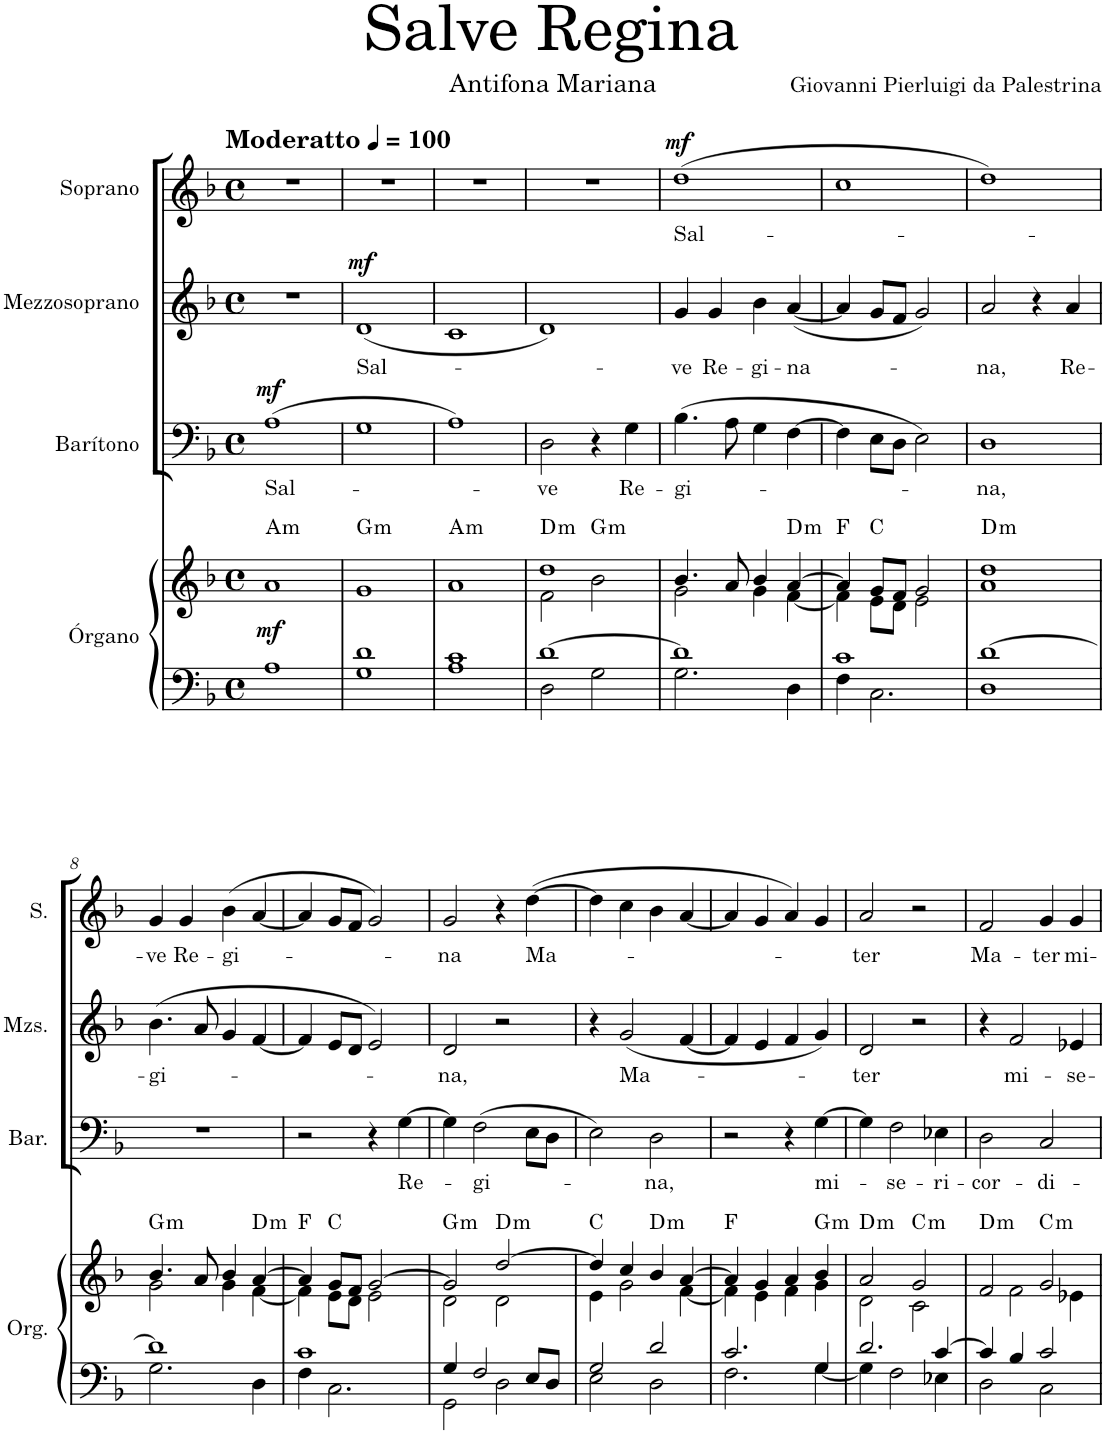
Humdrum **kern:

**kern	**kern	**dynam	**harte	**kern	**text	**dynam	**kern	**text	**dynam	**kern	**text	**dynam
*part4	*part4	*part4	*part4	*part3	*part3	*part3	*part2	*part2	*part2	*part1	*part1	*part1
*staff5	*staff4	*staff4/5	*	*staff3	*staff3	*staff3	*staff2	*staff2	*staff2	*staff1	*staff1	*staff1
*I"Órgano	*	*	*	*I"Barítono	*	*	*I"Mezzosoprano	*	*	*I"Soprano	*	*
*	*	*	*	*I'Bar.	*	*	*I'Mzs.	*	*	*I'S.	*	*
*clefF4	*clefG2	*	*	*clefF4	*	*	*clefG2	*	*	*clefG2	*	*
*k[b-]	*k[b-]	*	*	*k[b-]	*	*	*k[b-]	*	*	*k[b-]	*	*
*M4/4	*M4/4	*	*	*M4/4	*	*	*M4/4	*	*	*M4/4	*	*
*met(c)	*met(c)	*	*	*met(c)	*	*	*met(c)	*	*	*met(c)	*	*
*MM100	*MM100	*	*	*MM100	*	*	*MM100	*	*	*MM100	*	*
=1	=1	=1	=1	=1	=1	=1	=1	=1	=1	=1	=1	=1
!	!	!	!	!	!	!	!	!	!	!LO:TX:a:B:t=Moderatto	!	!
!	!	!LO:DY:b	!LO:H:kt=m	!	!LO:LY:b	!LO:DY:a	!	!	!	!	!	!
1A	1a	mf	A:min	(1A	Sal-	mf	1r	.	.	1r	.	.
=2	=2	=2	=2	=2	=2	=2	=2	=2	=2	=2	=2	=2
!	!	!	!LO:H:kt=m	!	!	!	!	!LO:LY:b	!LO:DY:a	!	!	!
1G 1d	1g	.	G:min	1G	.	.	(1d	Sal-	mf	1r	.	.
=3	=3	=3	=3	=3	=3	=3	=3	=3	=3	=3	=3	=3
!	!	!	!LO:H:kt=m	!	!	!	!	!	!	!	!	!
1A 1c	1a	.	A:min	1A)	.	.	1c	.	.	1r	.	.
=4	=4	=4	=4	=4	=4	=4	=4	=4	=4	=4	=4	=4
*^	*^	*	*	*	*	*	*	*	*	*	*	*
!	!	!	!	!	!LO:H:kt=m	!	!LO:LY:b	!	!	!	!	!	!	!
[1d	2D\	1dd	2f\	.	D:min	2D\	-ve	.	1d)	.	.	1r	.	.
!	!	!	!	!	!LO:H:kt=m	!	!	!	!	!	!	!	!	!
.	2G\	.	2b-\	.	G:min	4r	.	.	.	.	.	.	.	.
!	!	!	!	!	!	!	!LO:LY:b	!	!	!	!	!	!	!
.	.	.	.	.	.	4G\	Re-	.	.	.	.	.	.	.
=5	=5	=5	=5	=5	=5	=5	=5	=5	=5	=5	=5	=5	=5	=5
!	!	!	!	!	!	!	!LO:LY:b	!	!	!LO:LY:b	!	!	!LO:LY:b	!LO:DY:a
1d]	2.G\	4.b-/	2g\	.	.	(4.B-\	-gi-	.	4g/	-ve	.	(1dd	Sal-	mf
!	!	!	!	!	!	!	!	!	!	!LO:LY:b	!	!	!	!
.	.	.	.	.	.	.	.	.	4g/	Re-	.	.	.	.
.	.	8a/	.	.	.	8A\	.	.	.	.	.	.	.	.
!	!	!	!	!	!	!	!	!	!	!LO:LY:b	!	!	!	!
.	.	4b-/	4g\	.	.	4G\	.	.	4b-\	-gi-	.	.	.	.
!	!	!	!	!	!LO:H:kt=m	!	!	!	!	!LO:LY:b	!	!	!	!
.	4D\	[4a/	[4f\	.	D:min	[4F\	.	.	([4a/	-na-	.	.	.	.
=6	=6	=6	=6	=6	=6	=6	=6	=6	=6	=6	=6	=6	=6	=6
1c	4F\	4a/]	4f\]	.	F:maj	4F\]	.	.	4a/]	.	.	1cc	.	.
.	2.C\	8g/L	8e\L	.	C:maj	8E\L	.	.	8g/L	.	.	.	.	.
.	.	8f/J	8d\J	.	.	8D\J	.	.	8f/J	.	.	.	.	.
.	.	2g/	2e\	.	.	2E\)	.	.	2g/)	.	.	.	.	.
=7	=7	=7	=7	=7	=7	=7	=7	=7	=7	=7	=7	=7	=7	=7
!	!	!	!	!	!LO:H:kt=m	!	!LO:LY:b	!	!	!LO:LY:b	!	!	!	!
[1d	1D	1dd	1a	.	D:min	1D	-na,	.	2a/	-na,	.	1dd)	.	.
.	.	.	.	.	.	.	.	.	4r	.	.	.	.	.
!	!	!	!	!	!	!	!	!	!	!LO:LY:b	!	!	!	!
.	.	.	.	.	.	.	.	.	4a/	Re-	.	.	.	.
!!LO:LB:g=z
=8	=8	=8	=8	=8	=8	=8	=8	=8	=8	=8	=8	=8	=8	=8
!	!	!	!	!	!LO:H:kt=m	!	!	!	!	!LO:LY:b	!	!	!LO:LY:b	!
1d]	2.G\	4.b-/	2g\	.	G:min	1r	.	.	(4.b-\	-gi-	.	4g/	-ve	.
!	!	!	!	!	!	!	!	!	!	!	!	!	!LO:LY:b	!
.	.	.	.	.	.	.	.	.	.	.	.	4g/	Re-	.
.	.	8a/	.	.	.	.	.	.	8a/	.	.	.	.	.
!	!	!	!	!	!	!	!	!	!	!	!	!	!LO:LY:b	!
.	.	4b-/	4g\	.	.	.	.	.	4g/	.	.	(4b-\	-gi-	.
!	!	!	!	!	!LO:H:kt=m	!	!	!	!	!	!	!	!	!
.	4D\	[4a/	[4f\	.	D:min	.	.	.	[4f/	.	.	[4a/	.	.
=9	=9	=9	=9	=9	=9	=9	=9	=9	=9	=9	=9	=9	=9	=9
1c	4F\	4a/]	4f\]	.	F:maj	2r	.	.	4f/]	.	.	4a/]	.	.
.	2.C\	8g/L	8e\L	.	C:maj	.	.	.	8e/L	.	.	8g/L	.	.
.	.	8f/J	8d\J	.	.	.	.	.	8d/J	.	.	8f/J	.	.
.	.	[2g/	2e\	.	.	4r	.	.	2e/)	.	.	2g/)	.	.
!	!	!	!	!	!	!	!LO:LY:b	!	!	!	!	!	!	!
.	.	.	.	.	.	[4G\	Re-	.	.	.	.	.	.	.
=10	=10	=10	=10	=10	=10	=10	=10	=10	=10	=10	=10	=10	=10	=10
!	!	!	!	!	!LO:H:kt=m	!	!	!	!	!LO:LY:b	!	!	!LO:LY:b	!
4G/	2GG\	2g/]	2d\	.	G:min	4G\]	.	.	2d/	-na,	.	2g/	na	.
!	!	!	!	!	!	!	!LO:LY:b	!	!	!	!	!	!	!
2F/	.	.	.	.	.	(2F\	-gi-	.	.	.	.	.	.	.
!	!	!	!	!	!LO:H:kt=m	!	!	!	!	!	!	!	!	!
.	2D\	[2dd/	2d\	.	D:min	.	.	.	2r	.	.	4r	.	.
!	!	!	!	!	!	!	!	!	!	!	!	!	!LO:LY:b	!
8E/L	.	.	.	.	.	8E\L	.	.	.	.	.	([4dd\	Ma-	.
8D/J	.	.	.	.	.	8D\J	.	.	.	.	.	.	.	.
=11	=11	=11	=11	=11	=11	=11	=11	=11	=11	=11	=11	=11	=11	=11
2G/	2E\	4dd/]	4e\	.	C:maj	2E\)	.	.	4r	.	.	4dd\]	.	.
!	!	!	!	!	!	!	!	!	!	!LO:LY:b	!	!	!	!
.	.	4cc/	2g\	.	.	.	.	.	(2g/	Ma-	.	4cc\	.	.
!	!	!	!	!	!LO:H:kt=m	!	!LO:LY:b	!	!	!	!	!	!	!
2d/	2D\	4b-/	.	.	D:min	2D\	-na,	.	.	.	.	4b-\	.	.
.	.	[4a/	[4f\	.	.	.	.	.	[4f/	.	.	[4a/	.	.
=12	=12	=12	=12	=12	=12	=12	=12	=12	=12	=12	=12	=12	=12	=12
2.c/	2.F\	4a/]	4f\]	.	F:maj	2r	.	.	4f/]	.	.	4a/]	.	.
.	.	4g/	4e\	.	.	.	.	.	4e/	.	.	4g/	.	.
.	.	4a/	4f\	.	.	4r	.	.	4f/	.	.	4a/)	.	.
!	!	!	!	!	!LO:H:kt=m	!	!LO:LY:b	!	!	!	!	!	!	!
4G/	[4G\	4b-/	4g\	.	G:min	[4G\	mi-	.	4g/)	.	.	4g/	.	.
=13	=13	=13	=13	=13	=13	=13	=13	=13	=13	=13	=13	=13	=13	=13
!	!	!	!	!	!LO:H:kt=m	!	!	!	!	!LO:LY:b	!	!	!LO:LY:b	!
2.d/	4G\]	2a/	2d\	.	D:min	4G\]	.	.	2d/	-ter	.	2a/	-ter	.
!	!	!	!	!	!	!	!LO:LY:b	!	!	!	!	!	!	!
.	2F\	.	.	.	.	2F\	-se-	.	.	.	.	.	.	.
!	!	!	!	!	!LO:H:kt=m	!	!	!	!	!	!	!	!	!
.	.	2g/	2c\	.	C:min	.	.	.	2r	.	.	2r	.	.
!	!	!	!	!	!	!	!LO:LY:b	!	!	!	!	!	!	!
[4c/	4E-X\	.	.	.	.	4E-X\	-ri-	.	.	.	.	.	.	.
=14	=14	=14	=14	=14	=14	=14	=14	=14	=14	=14	=14	=14	=14	=14
!	!	!	!	!	!LO:H:kt=m	!	!LO:LY:b	!	!	!	!	!	!LO:LY:b	!
4c/]	2D\	2f/	4ryy	.	D:min	2D\	-cor-	.	4r	.	.	2f/	Ma-	.
!	!	!	!	!	!	!	!	!	!	!LO:LY:b	!	!	!	!
4B-/	.	.	2f\	.	.	.	.	.	2f/	mi-	.	.	.	.
!	!	!	!	!	!LO:H:kt=m	!	!LO:LY:b	!	!	!	!	!	!LO:LY:b	!
2c/	2C\	2g/	.	.	C:min	2C/	-di-	.	.	.	.	4g/	-ter	.
!	!	!	!	!	!	!	!	!	!	!LO:LY:b	!	!	!LO:LY:b	!
.	.	.	4e-X\	.	.	.	.	.	4e-X/	-se-	.	4g/	mi-	.
*v	*v	*	*	*	*	*	*	*	*	*	*	*	*	*
*	*v	*v	*	*	*	*	*	*	*	*	*	*	*
=	=	=	=	=	=	=	=	=	=	=	=	=
*-	*-	*-	*-	*-	*-	*-	*-	*-	*-	*-	*-	*-
